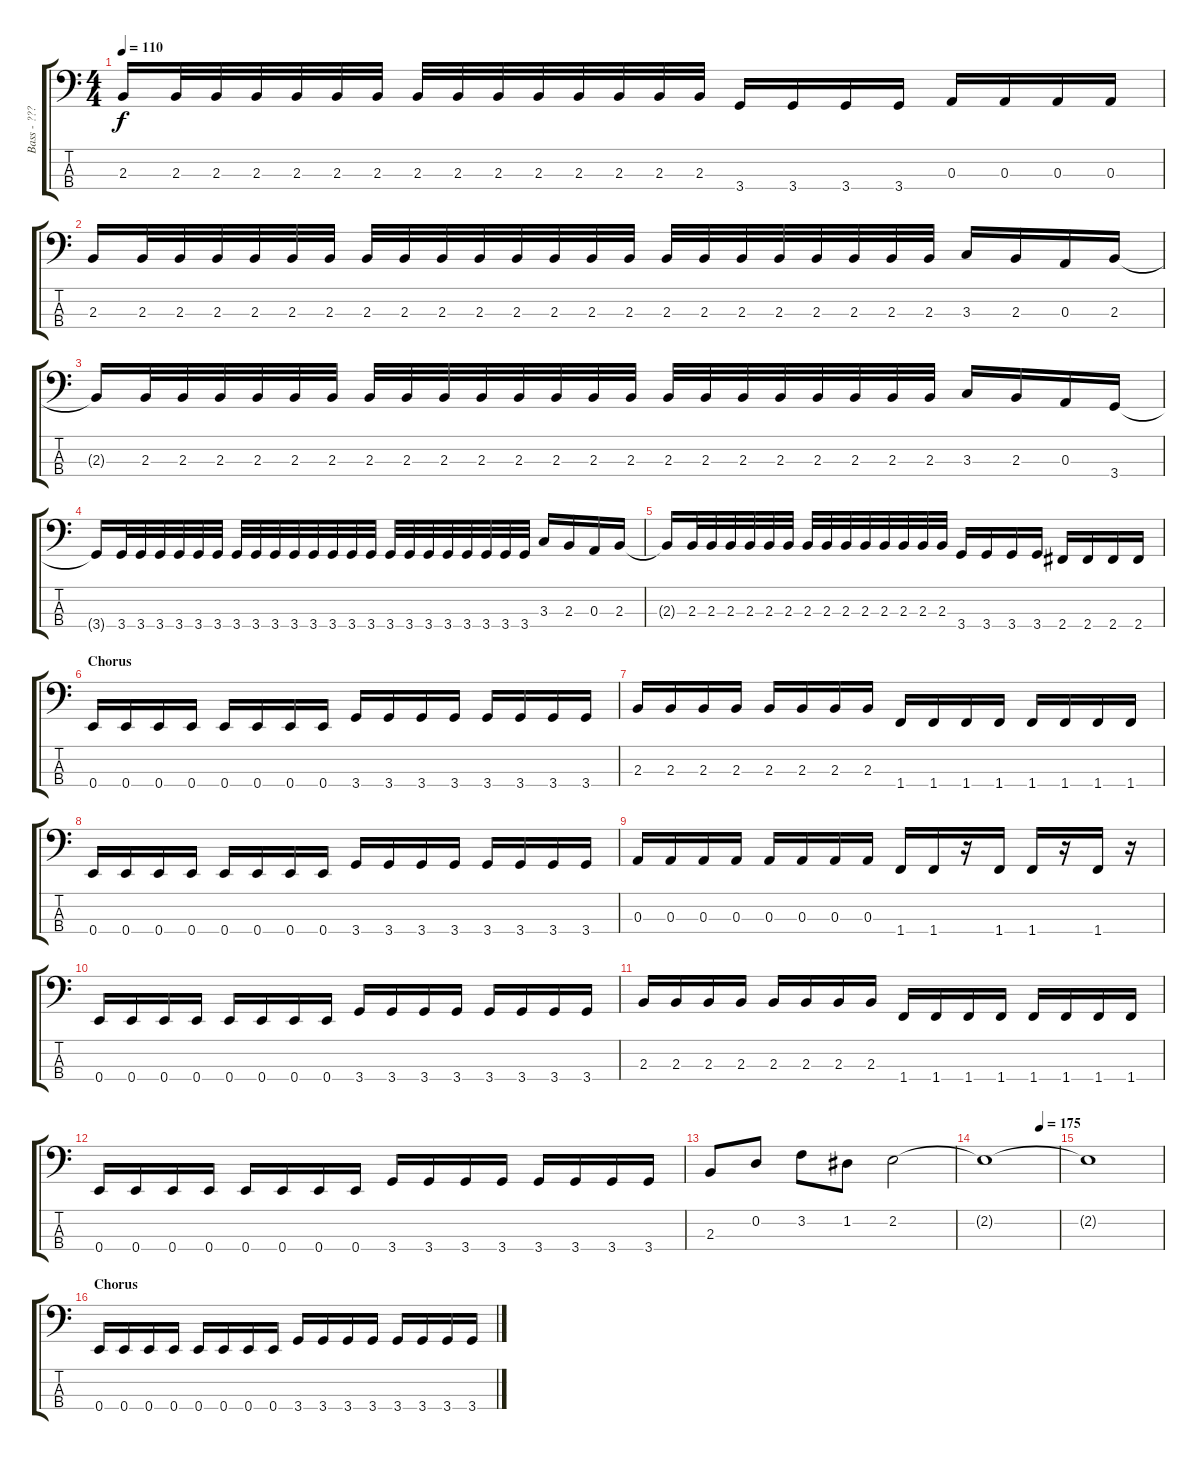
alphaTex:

\track ("Bass - ???" "Bass - ???") {instrument slapbass2}
\staff {score tabs}
\tuning (G2 D2 A1 E1) {hide}
\ts (4 4)
\tempo 110
\clef f4
\ks c
2.3{t}.16{dy f} 2.3.32 2.3.32 2.3.32 2.3.32 2.3.32 2.3.32 2.3.32 2.3.32 2.3.32 2.3.32 2.3.32 2.3.32 2.3.32 2.3.32 3.4.16 3.4.16 3.4.16 3.4.16 0.3.16 0.3.16 0.3.16 0.3.16 |
2.3.16 2.3.32 2.3.32 2.3.32 2.3.32 2.3.32 2.3.32 2.3.32 2.3.32 2.3.32 2.3.32 2.3.32 2.3.32 2.3.32 2.3.32 2.3.32 2.3.32 2.3.32 2.3.32 2.3.32 2.3.32 2.3.32 2.3.32 3.3.16 2.3.16 0.3.16 2.3.16 |
2.3{t}.16 2.3.32 2.3.32 2.3.32 2.3.32 2.3.32 2.3.32 2.3.32 2.3.32 2.3.32 2.3.32 2.3.32 2.3.32 2.3.32 2.3.32 2.3.32 2.3.32 2.3.32 2.3.32 2.3.32 2.3.32 2.3.32 2.3.32 3.3.16 2.3.16 0.3.16 3.4.16 |
3.4{t}.16 3.4.32 3.4.32 3.4.32 3.4.32 3.4.32 3.4.32 3.4.32 3.4.32 3.4.32 3.4.32 3.4.32 3.4.32 3.4.32 3.4.32 3.4.32 3.4.32 3.4.32 3.4.32 3.4.32 3.4.32 3.4.32 3.4.32 3.3.16 2.3.16 0.3.16 2.3.16 |
2.3{t}.16 2.3.32 2.3.32 2.3.32 2.3.32 2.3.32 2.3.32 2.3.32 2.3.32 2.3.32 2.3.32 2.3.32 2.3.32 2.3.32 2.3.32 3.4.16 3.4.16 3.4.16 3.4.16 2.4.16 2.4.16 2.4.16 2.4.16 |
\section ("" "Chorus")
0.4.16 0.4.16 0.4.16 0.4.16 0.4.16 0.4.16 0.4.16 0.4.16 3.4.16 3.4.16 3.4.16 3.4.16 3.4.16 3.4.16 3.4.16 3.4.16 |
2.3.16 2.3.16 2.3.16 2.3.16 2.3.16 2.3.16 2.3.16 2.3.16 1.4.16 1.4.16 1.4.16 1.4.16 1.4.16 1.4.16 1.4.16 1.4.16 |
0.4.16 0.4.16 0.4.16 0.4.16 0.4.16 0.4.16 0.4.16 0.4.16 3.4.16 3.4.16 3.4.16 3.4.16 3.4.16 3.4.16 3.4.16 3.4.16 |
0.3.16 0.3.16 0.3.16 0.3.16 0.3.16 0.3.16 0.3.16 0.3.16 1.4.16 1.4.16 r.16 1.4.16 1.4.16 r.16 1.4.16 r.16 |
0.4.16 0.4.16 0.4.16 0.4.16 0.4.16 0.4.16 0.4.16 0.4.16 3.4.16 3.4.16 3.4.16 3.4.16 3.4.16 3.4.16 3.4.16 3.4.16 |
2.3.16 2.3.16 2.3.16 2.3.16 2.3.16 2.3.16 2.3.16 2.3.16 1.4.16 1.4.16 1.4.16 1.4.16 1.4.16 1.4.16 1.4.16 1.4.16 |
0.4.16 0.4.16 0.4.16 0.4.16 0.4.16 0.4.16 0.4.16 0.4.16 3.4.16 3.4.16 3.4.16 3.4.16 3.4.16 3.4.16 3.4.16 3.4.16 |
2.3.8 0.2.8 3.2.8 1.2.8 2.2.2 |
\tempo (175 0.75)
2.2{t}.1 |
2.2{t}.1 |
\section ("" "Chorus")
0.4.16 0.4.16 0.4.16 0.4.16 0.4.16 0.4.16 0.4.16 0.4.16 3.4.16 3.4.16 3.4.16 3.4.16 3.4.16 3.4.16 3.4.16 3.4.16
